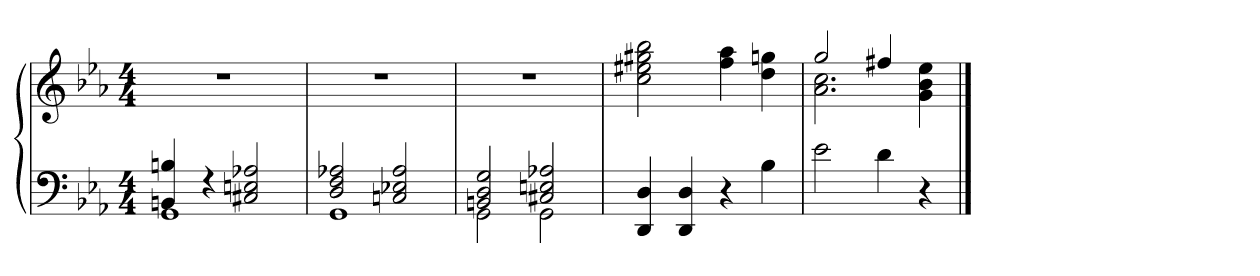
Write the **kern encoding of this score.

**kern	**kern
*part1	*part1
*staff2	*staff1
*clefF4	*clefG2
*k[b-e-a-]	*k[b-e-a-]
*M4/4	*M4/4
=1	=1
*^	*
4BBn 4Bn	1GG	1r
4r	.	.
2C#X 2En 2A-X	.	.
=2	=2	=2
2D 2F 2A-X	1GG	1r
2Cn 2E-X 2A-	.	.
=3	=3	=3
2BBn 2D 2G	2GG	1r
2C#X 2En 2A-X	2GG	.
*v	*v	*
=4	=4
4DD 4D	2cc 2ee#X 2gg#X 2bb-
4DD 4D	.
4r	4ff 4aa-
4B-	4dd 4ggn
=5	=5
*	*^
2e-	2gg	2.a- 2.cc
4d	4ff#X	.
4r	4g 4b- 4ee-	4ryy
*	*v	*v
==	==
*-	*-
